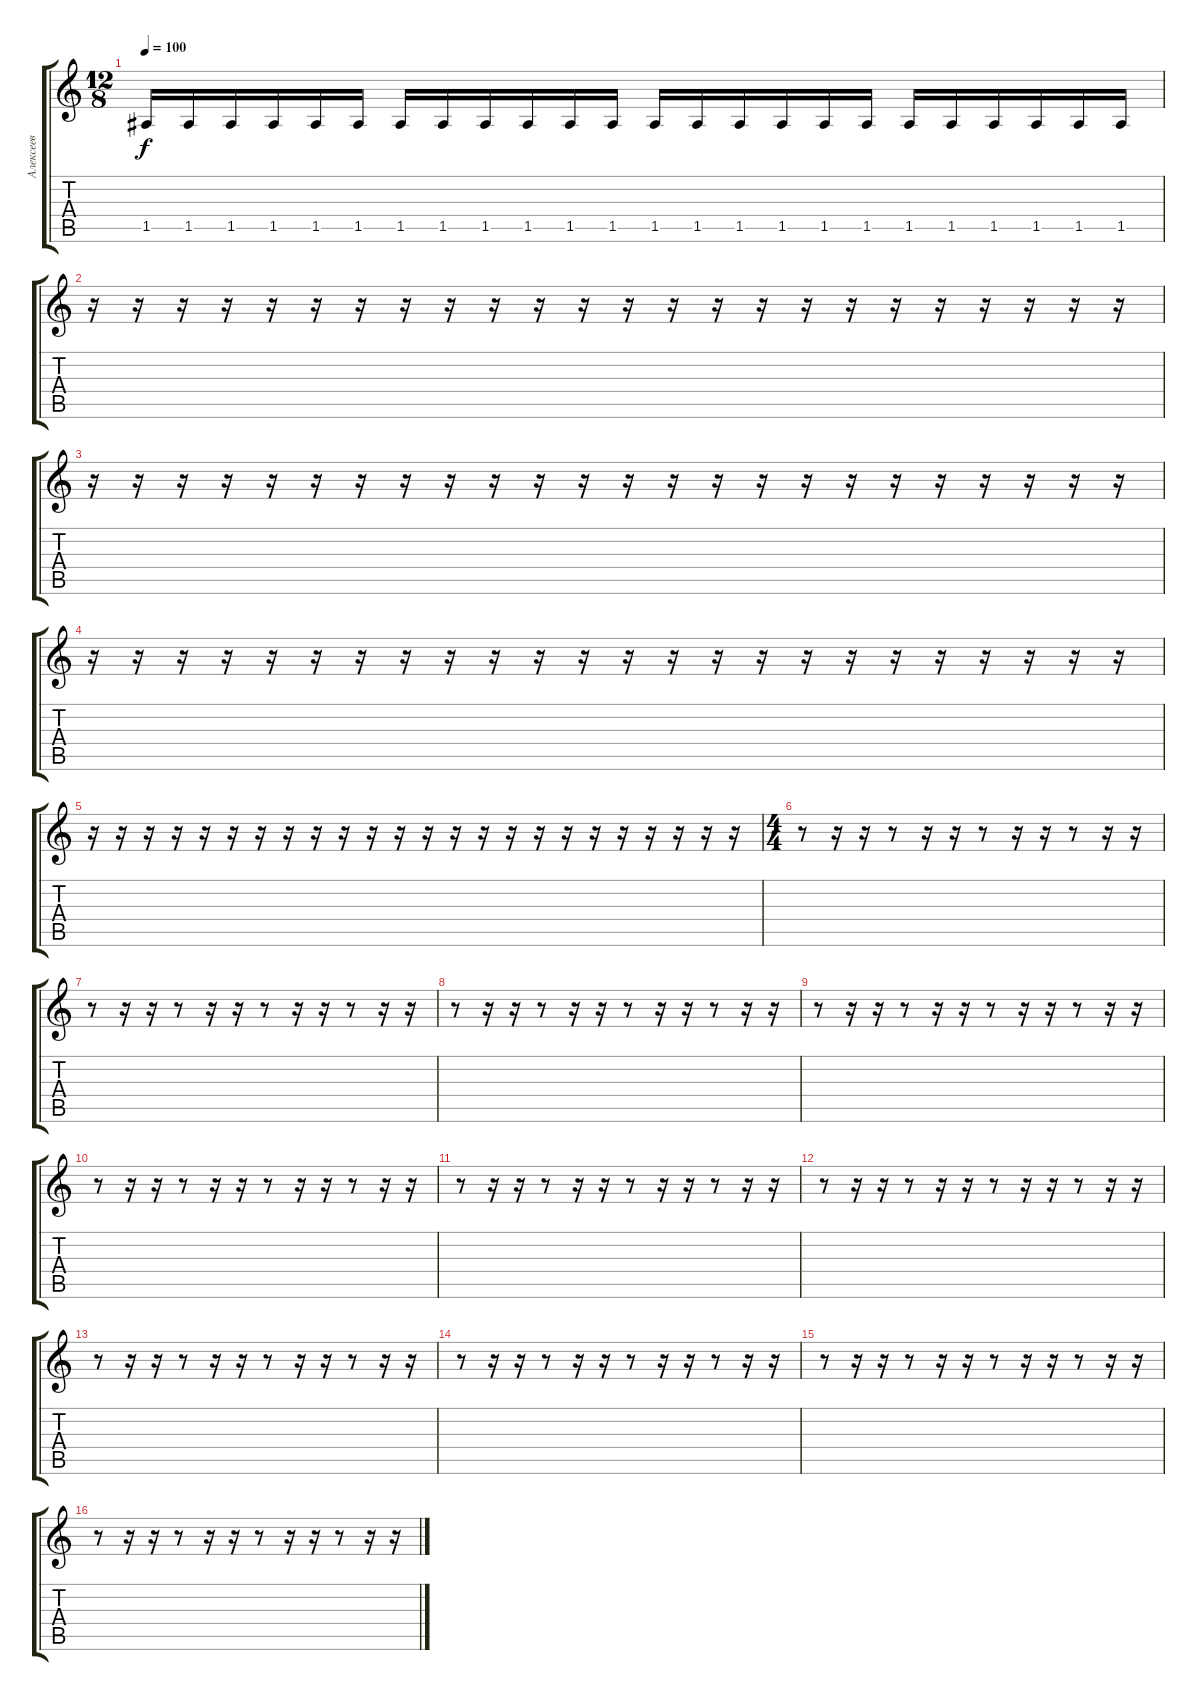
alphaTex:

\track ("Алексеев" "Алексеев") {instrument distortionguitar}
\staff {score tabs}
\tuning (E4 B3 G3 D3 A2 E2) {hide}
\ts (12 8)
\tempo 100
\clef g2
\ks c
1.5.16{dy f} 1.5.16 1.5.16 1.5.16 1.5.16 1.5.16 1.5.16 1.5.16 1.5.16 1.5.16 1.5.16 1.5.16 1.5.16 1.5.16 1.5.16 1.5.16 1.5.16 1.5.16 1.5.16 1.5.16 1.5.16 1.5.16 1.5.16 1.5.16 |
r.16 r.16 r.16 r.16 r.16 r.16 r.16 r.16 r.16 r.16 r.16 r.16 r.16 r.16 r.16 r.16 r.16 r.16 r.16 r.16 r.16 r.16 r.16 r.16 |
r.16 r.16 r.16 r.16 r.16 r.16 r.16 r.16 r.16 r.16 r.16 r.16 r.16 r.16 r.16 r.16 r.16 r.16 r.16 r.16 r.16 r.16 r.16 r.16 |
r.16 r.16 r.16 r.16 r.16 r.16 r.16 r.16 r.16 r.16 r.16 r.16 r.16 r.16 r.16 r.16 r.16 r.16 r.16 r.16 r.16 r.16 r.16 r.16 |
r.16 r.16 r.16 r.16 r.16 r.16 r.16 r.16 r.16 r.16 r.16 r.16 r.16 r.16 r.16 r.16 r.16 r.16 r.16 r.16 r.16 r.16 r.16 r.16 |
\ts (4 4)
r.8 r.16 r.16 r.8 r.16 r.16 r.8 r.16 r.16 r.8 r.16 r.16 |
r.8 r.16 r.16 r.8 r.16 r.16 r.8 r.16 r.16 r.8 r.16 r.16 |
r.8 r.16 r.16 r.8 r.16 r.16 r.8 r.16 r.16 r.8 r.16 r.16 |
r.8 r.16 r.16 r.8 r.16 r.16 r.8 r.16 r.16 r.8 r.16 r.16 |
r.8 r.16 r.16 r.8 r.16 r.16 r.8 r.16 r.16 r.8 r.16 r.16 |
r.8 r.16 r.16 r.8 r.16 r.16 r.8 r.16 r.16 r.8 r.16 r.16 |
r.8 r.16 r.16 r.8 r.16 r.16 r.8 r.16 r.16 r.8 r.16 r.16 |
r.8 r.16 r.16 r.8 r.16 r.16 r.8 r.16 r.16 r.8 r.16 r.16 |
r.8 r.16 r.16 r.8 r.16 r.16 r.8 r.16 r.16 r.8 r.16 r.16 |
r.8 r.16 r.16 r.8 r.16 r.16 r.8 r.16 r.16 r.8 r.16 r.16 |
r.8 r.16 r.16 r.8 r.16 r.16 r.8 r.16 r.16 r.8 r.16 r.16
